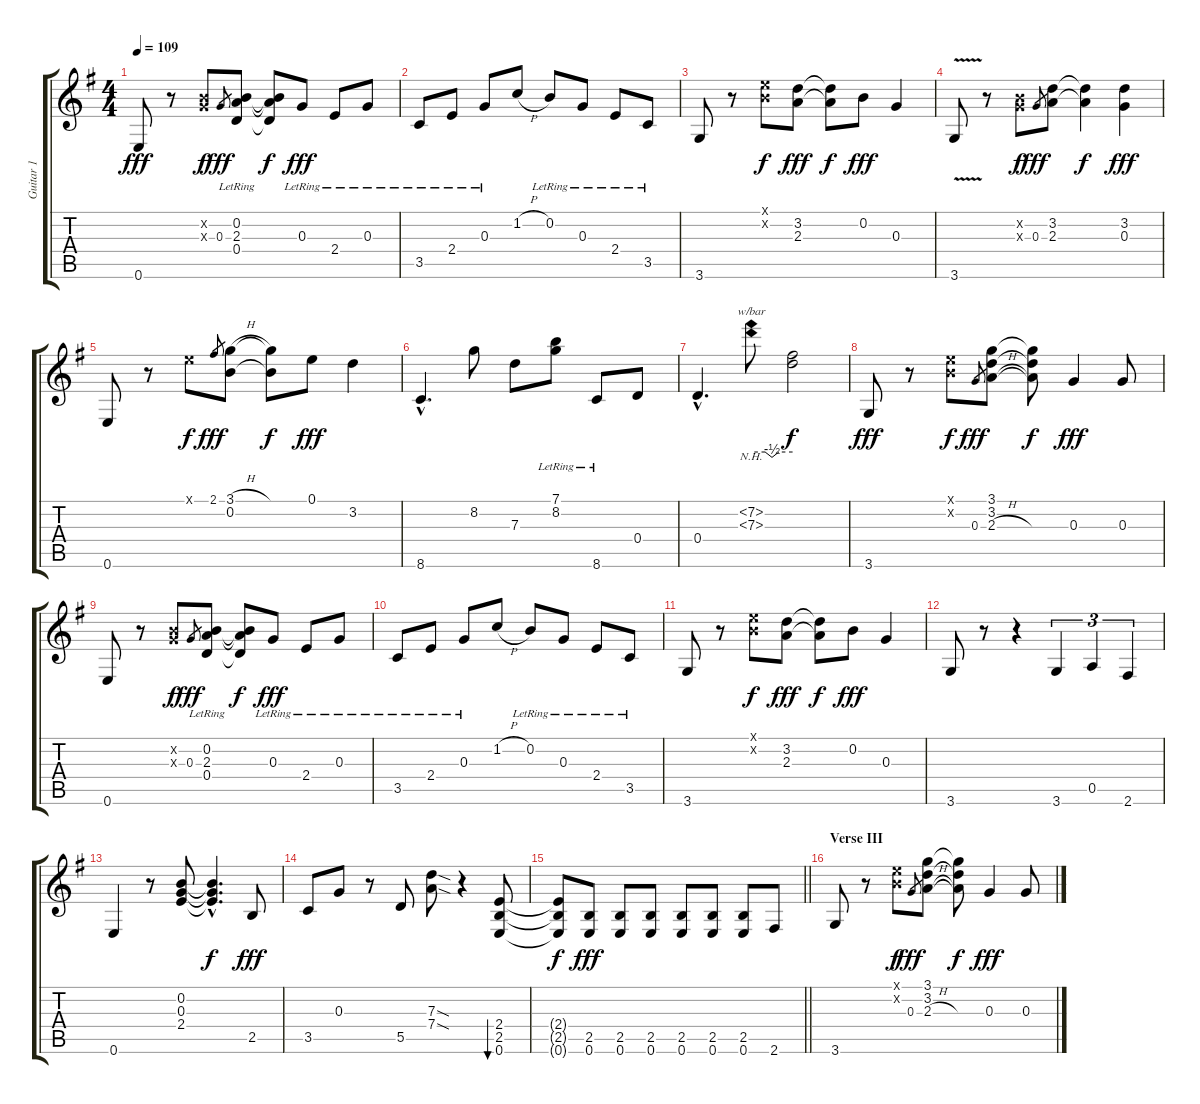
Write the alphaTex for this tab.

\track ("Guitar 1" "Guitar 1") {instrument electricguitarclean}
\staff {score tabs}
\tuning (E4 B3 G3 D3 A2 E2) {hide}
\ts (4 4)
\tempo 109
\clef g2
\ks g
0.6.8{dy fff} r.8 (0.2{x} 0.3{x}).8{dy f} 0.3.8{gr dy fff} (0.2{lr} 2.3 0.4{lr}).8 (0.2{t} 2.3{t} 0.4{t}).8{dy f} 0.3{lr}.8{dy fff} 2.4{lr}.8 0.3{lr}.8 |
3.5{lr}.8 2.4{lr}.8 0.3{lr}.8 1.2{h}.8 0.2{lr}.8 0.3{lr}.8 2.4{lr}.8 3.5{lr}.8 |
3.6.8 r.8 (0.1{x} 0.2{x}).8{dy f} (3.2 2.3).8{dy fff} (3.2{t} 2.3{t}).8{dy f} 0.2.8{dy fff} 0.3.4 |
3.6{v}.8 r.8 (0.2{x} 0.3{x}).8{dy f} 0.3.8{gr dy fff} (3.2 2.3).8 (3.2{t} 2.3{t}).4{dy f} (3.2 0.3).4{dy fff} |
0.6.8 r.8 0.1{x}.8{dy f} 2.1.8{gr dy fff} (3.1{h} 0.2).8 (3.1{t} 0.2{t}).8{dy f} 0.1.8{dy fff} 3.2.4 |
8.6{hac}.4{d} 8.2.8 7.3.8 (7.1{lr} 8.2{lr}).8 8.6{lr}.8 0.4.8 |
0.4{hac}.4{d} (7.2{nh} 7.3{nh}).8{tbe (custom default 0 0 20 0 30 -2 40 0 60 0)} (7.2{t} 7.3{t}).2{dy f} |
3.6.8{dy fff} r.8 (0.1{x} 0.2{x}).8{dy f} 0.3.8{gr dy fff} (3.1 3.2 2.3{h}).8 (3.1{t} 3.2{t} 2.3{t}).8{dy f} 0.3.4{dy fff} 0.3.8 |
0.6.8 r.8 (0.2{x} 0.3{x}).8{dy f} 0.3.8{gr dy fff} (0.2{lr} 2.3 0.4{lr}).8 (0.2{t} 2.3{t} 0.4{t}).8{dy f} 0.3{lr}.8{dy fff} 2.4{lr}.8 0.3{lr}.8 |
3.5{lr}.8 2.4{lr}.8 0.3{lr}.8 1.2{h}.8 0.2{lr}.8 0.3{lr}.8 2.4{lr}.8 3.5{lr}.8 |
3.6.8 r.8 (0.1{x} 0.2{x}).8{dy f} (3.2 2.3).8{dy fff} (3.2{t} 2.3{t}).8{dy f} 0.2.8{dy fff} 0.3.4 |
3.6.8 r.8 r.4 3.6.4{tu (3 2)} 0.5.4{tu (3 2)} 2.6.4{tu (3 2)} |
0.6.4 r.8 (0.2 0.3 2.4).8 (0.2{hac t} 0.3{hac t} 2.4{hac t}).4{d dy f} 2.5.8{dy fff} |
3.5.8 0.3.8 r.8 5.5.8 (7.3{sod} 7.4{sod}).8 r.4 (2.4 2.5 0.6).8{bu 240} |
\barLineRight lightlight
(2.4{t} 2.5{t} 0.6{t}).8{dy f} (2.5 0.6).8{dy fff} (2.5 0.6).8 (2.5 0.6).8 (2.5 0.6).8 (2.5 0.6).8 (2.5 0.6).8 2.6.8 |
\section ("" "Verse III")
3.6.8 r.8 (0.1{x} 0.2{x}).8{dy f} 0.3.8{gr dy fff} (3.1 3.2 2.3{h}).8 (3.1{t} 3.2{t} 2.3{t}).8{dy f} 0.3.4{dy fff} 0.3.8
